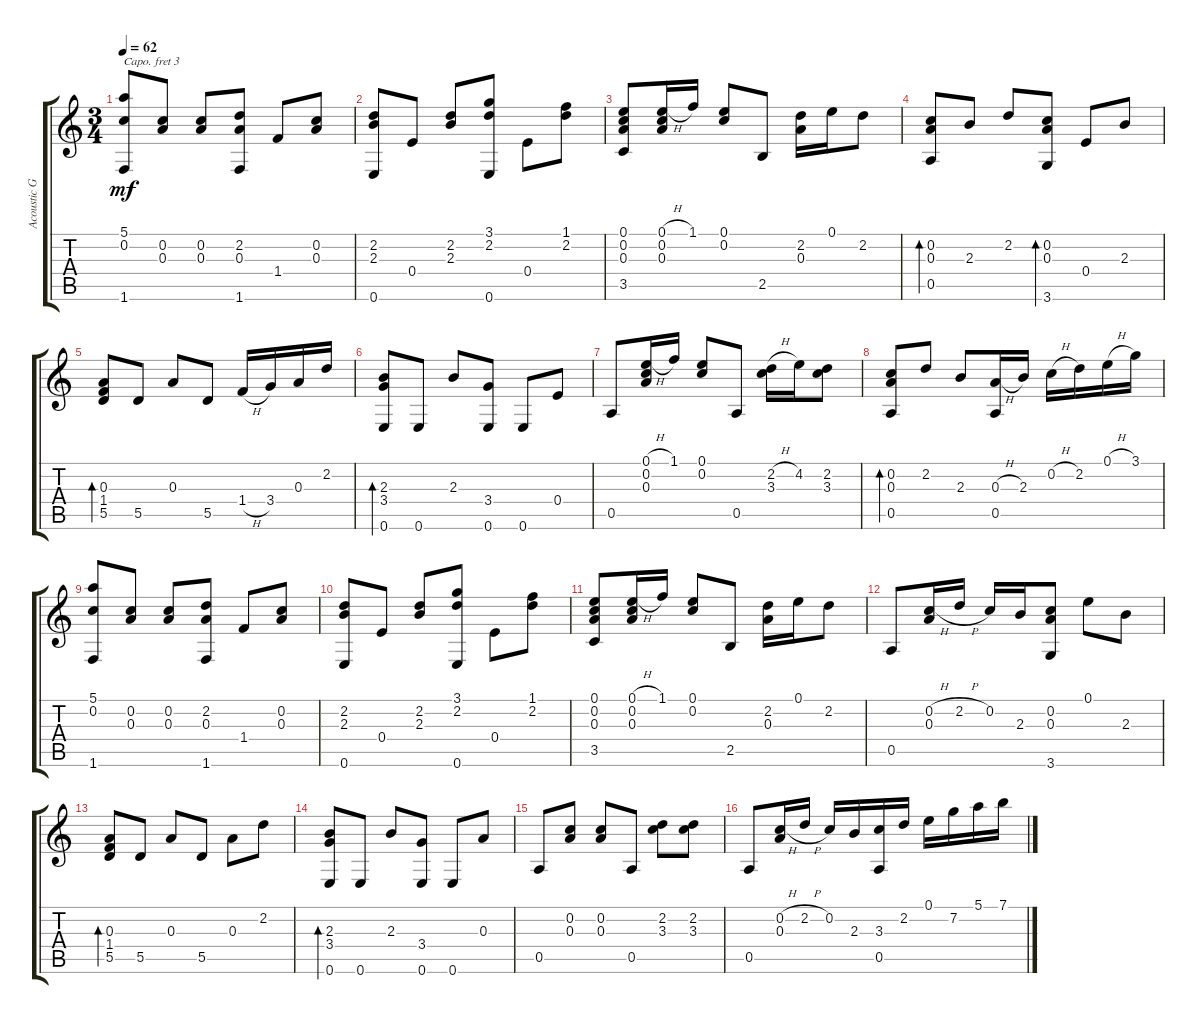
\track ("Acoustic Guitar" "Acoustic G") {instrument acousticguitarsteel}
\staff {score tabs}
\capo 3
\tuning (Db4 A3 Gb3 Db3 Gb2 Db2) {hide}
\ts (3 4)
\tempo 62
\clef g2
\ks c
(5.1 0.2 1.6).8{dy mf} (0.2 0.3).8 (0.2 0.3).8 (2.2 0.3 1.6).8 1.4.8 (0.2 0.3).8 |
(2.2 2.3 0.6).8 0.4.8 (2.2 2.3).8 (3.1 2.2 0.6).8 0.4.8 (1.1 2.2).8 |
(0.1 0.2 0.3 3.5).8 (0.1{h} 0.2 0.3).16 1.1.16 (0.1 0.2).8 2.5.8 (2.2 0.3).16 0.1.16 2.2.8 |
(0.2 0.3 0.5).8{bd 60} 2.3.8 2.2.8 (0.2 0.3 3.6).8{bd 60} 0.4.8 2.3.8 |
(0.3 1.4 5.5).8{bd 60} 5.5.8 0.3.8 5.5.8 1.4{h}.16 3.4.16 0.3.16 2.2.16 |
(2.3 3.4 0.6).8{bd 60} 0.6.8 2.3.8 (3.4 0.6).8 0.6.8 0.4.8 |
0.5.8 (0.1{h} 0.2 0.3).16 1.1.16 (0.1 0.2).8 0.5.8 (2.2{h} 3.3).16 4.2.16 (2.2 3.3).8 |
(0.2 0.3 0.5).8{bd 60} 2.2.8 2.3.8 (0.3{h} 0.5).16 2.3.16 0.2{h}.16 2.2.16 0.1{h}.16 3.1.16 |
(5.1 0.2 1.6).8 (0.2 0.3).8 (0.2 0.3).8 (2.2 0.3 1.6).8 1.4.8 (0.2 0.3).8 |
(2.2 2.3 0.6).8 0.4.8 (2.2 2.3).8 (3.1 2.2 0.6).8 0.4.8 (1.1 2.2).8 |
(0.1 0.2 0.3 3.5).8 (0.1{h} 0.2 0.3).16 1.1.16 (0.1 0.2).8 2.5.8 (2.2 0.3).16 0.1.16 2.2.8 |
0.5.8 (0.2{h} 0.3).16 2.2{h}.16 0.2.16 2.3.16 (0.2 0.3 3.6).8 0.1.8 2.3.8 |
(0.3 1.4 5.5).8{bd 60} 5.5.8 0.3.8 5.5.8 0.3.8 2.2.8 |
(2.3 3.4 0.6).8{bd 60} 0.6.8 2.3.8 (3.4 0.6).8 0.6.8 0.3.8 |
0.5.8 (0.2 0.3).8 (0.2 0.3).8 0.5.8 (2.2 3.3).8 (2.2 3.3).8 |
0.5.8 (0.2{h} 0.3).16 2.2{h}.16 0.2.16 2.3.16 (3.3 0.5).16 2.2.16 0.1.16 7.2.16 5.1.16 7.1.16
